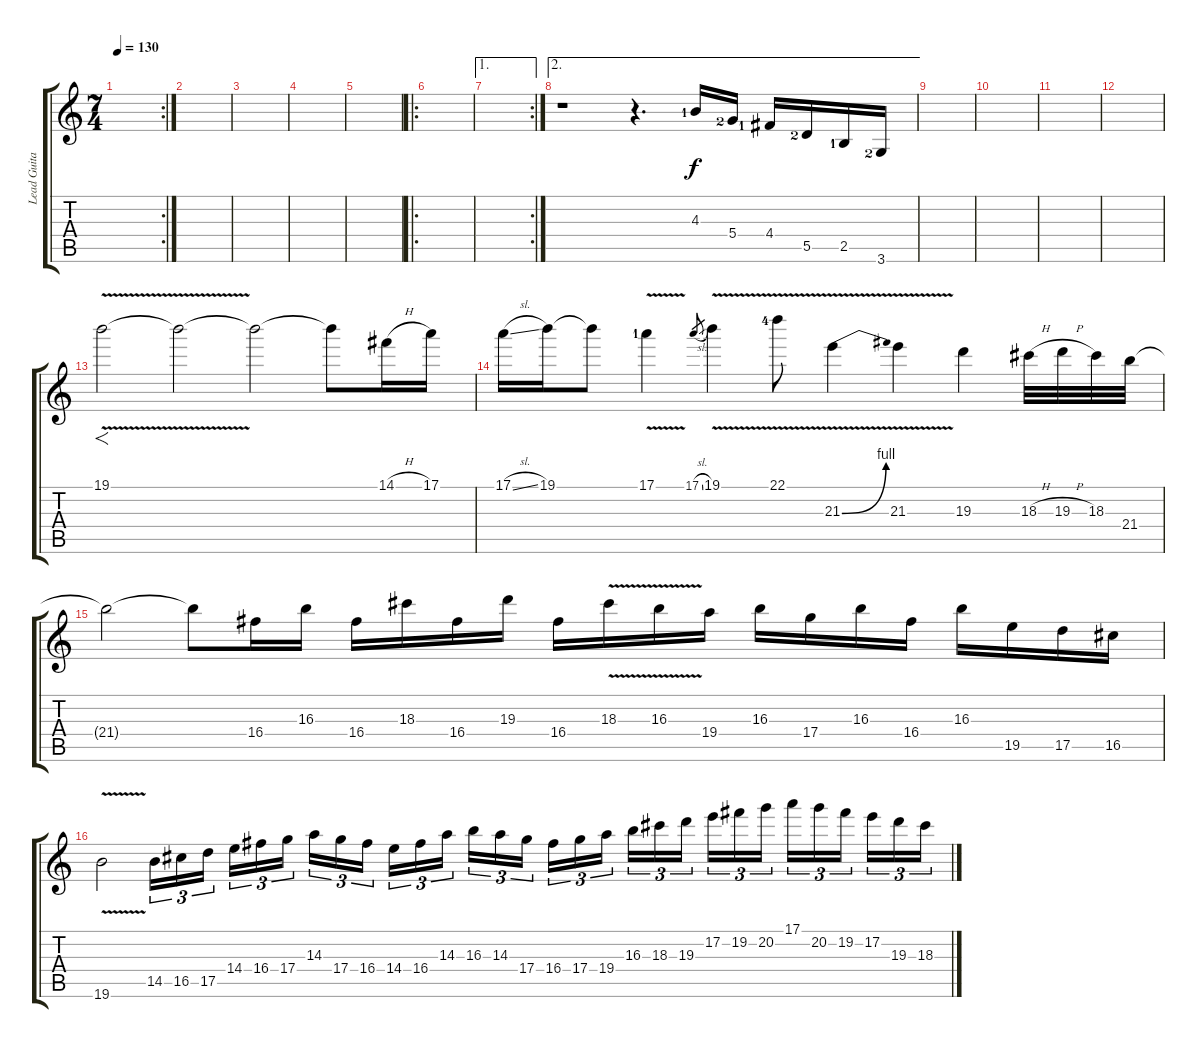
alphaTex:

\track ("Lead Guitar 1" "Lead Guita") {instrument distortionguitar}
\staff {score tabs}
\tuning (E4 B3 G3 D3 A2 E2) {hide}
\rc 2
\ts (7 4)
\tempo 130
\clef g2
\ks c
|
|
|
|
|
\ro
|
\ae 1
\rc 2
|
\ae 2
r.1 r.4{d} 4.3{lf 2}.16 5.4{lf 3}.16 4.4{lf 2}.16 5.5{lf 3}.16 2.5{lf 2}.16 3.6{lf 3}.16 |
|
|
|
|
19.1{v}.2{f} 19.1{t}.2 19.1{t}.2 19.1{t}.8 14.1{h}.16 17.1.16 |
17.1{sl}.16 19.1.16 19.1{t}.8 17.1{v lf 2}.4 17.1{sl}.8{gr} 19.1{v}.4 22.1{v lf 5}.8 21.3{be (bend 0 0 60 4) v}.4 21.3{v}.4 19.3.4 18.3{h}.32 19.3{h}.32 18.3.32 21.4.32 |
21.4{t}.2 21.4{t}.8 16.4.16 16.3.16 16.4.16 18.3.16 16.4.16 19.3.16 16.4.16 18.3{v}.16 16.3{v}.16 19.4.16 16.3.16 17.4.16 16.3.16 16.4.16 16.3.16 19.5.16 17.5.16 16.5.16 |
19.6{v}.2 14.5.16{tu (3 2)} 16.5.16{tu (3 2)} 17.5.16{tu (3 2) beam splitsecondary} 14.4.16{tu (3 2)} 16.4.16{tu (3 2)} 17.4.16{tu (3 2)} 14.3.16{tu (3 2)} 17.4.16{tu (3 2)} 16.4.16{tu (3 2) beam splitsecondary} 14.4.16{tu (3 2)} 16.4.16{tu (3 2)} 14.3.16{tu (3 2)} 16.3.16{tu (3 2)} 14.3.16{tu (3 2)} 17.4.16{tu (3 2) beam splitsecondary} 16.4.16{tu (3 2)} 17.4.16{tu (3 2)} 19.4.16{tu (3 2)} 16.3.16{tu (3 2)} 18.3.16{tu (3 2)} 19.3.16{tu (3 2) beam splitsecondary} 17.2.16{tu (3 2)} 19.2.16{tu (3 2)} 20.2.16{tu (3 2)} 17.1.16{tu (3 2)} 20.2.16{tu (3 2)} 19.2.16{tu (3 2) beam splitsecondary} 17.2.16{tu (3 2)} 19.3.16{tu (3 2)} 18.3.16{tu (3 2)}
